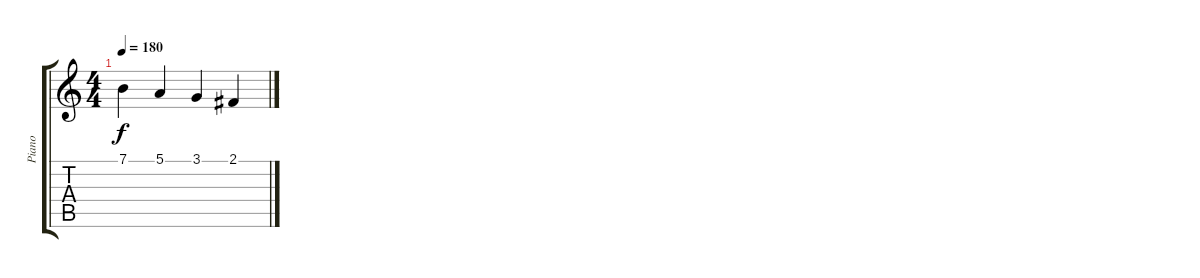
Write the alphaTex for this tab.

\track ("Piano" "Piano") {instrument acousticgrandpiano}
\staff {score tabs}
\tuning (E4 B3 G3 D3 A2 E2) {hide}
\ts (4 4)
\tempo 180
\clef g2
\ks c
7.1.4{dy f} 5.1.4 3.1.4 2.1.4
